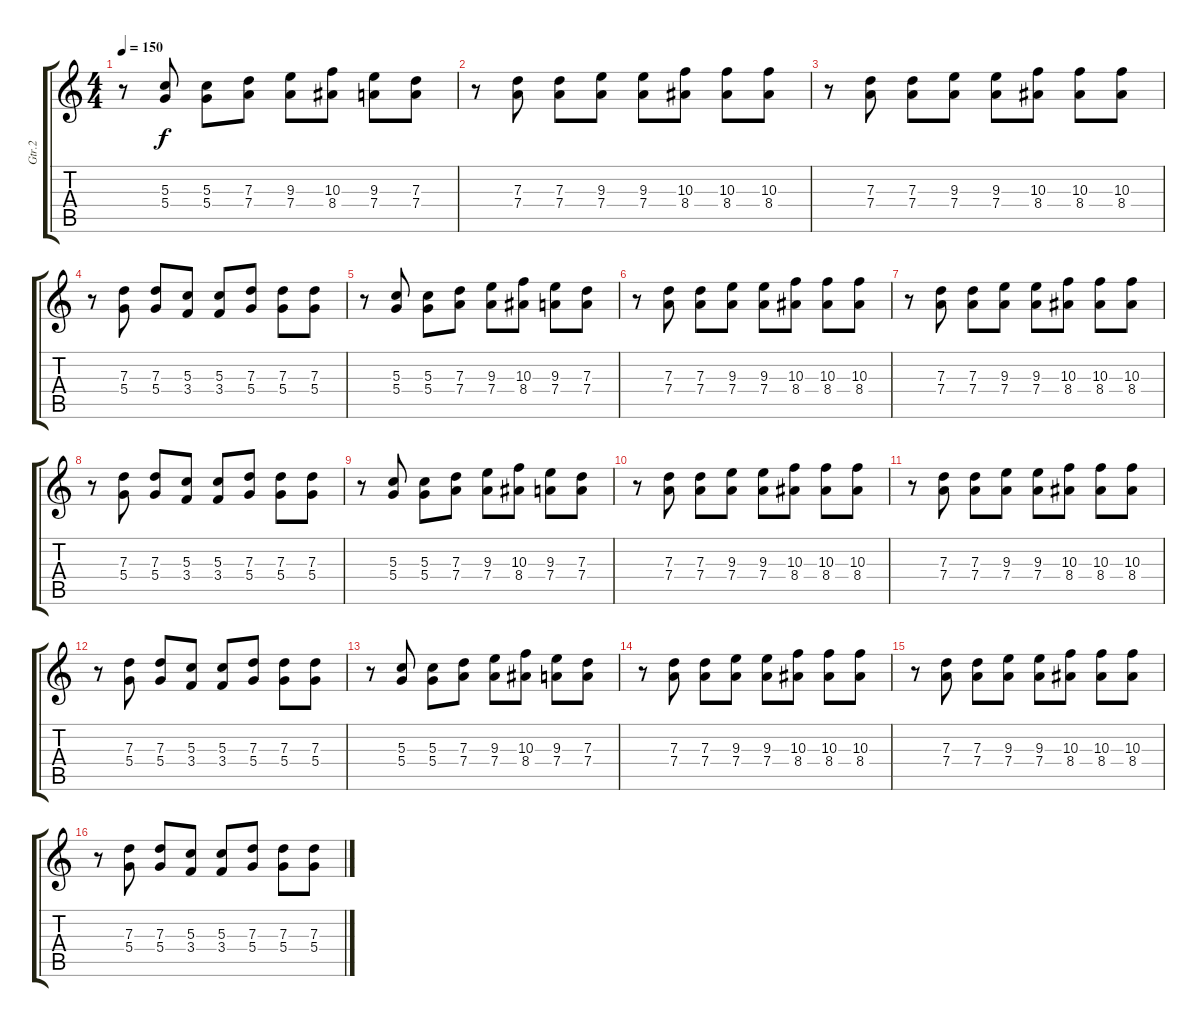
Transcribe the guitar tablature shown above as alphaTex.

\track ("Gtr.2" "Gtr.2") {instrument overdrivenguitar}
\staff {score tabs}
\tuning (E4 B3 G3 D3 A2 E2) {hide}
\ts (4 4)
\tempo 150
\clef g2
\ks c
r.8{dy f} (5.3 5.4).8 (5.3 5.4).8 (7.3 7.4).8 (9.3 7.4).8 (10.3 8.4).8 (9.3 7.4).8 (7.3 7.4).8 |
r.8 (7.3 7.4).8 (7.3 7.4).8 (9.3 7.4).8 (9.3 7.4).8 (10.3 8.4).8 (10.3 8.4).8 (10.3 8.4).8 |
r.8 (7.3 7.4).8 (7.3 7.4).8 (9.3 7.4).8 (9.3 7.4).8 (10.3 8.4).8 (10.3 8.4).8 (10.3 8.4).8 |
r.8 (7.3 5.4).8 (7.3 5.4).8 (5.3 3.4).8 (5.3 3.4).8 (7.3 5.4).8 (7.3 5.4).8 (7.3 5.4).8 |
r.8 (5.3 5.4).8 (5.3 5.4).8 (7.3 7.4).8 (9.3 7.4).8 (10.3 8.4).8 (9.3 7.4).8 (7.3 7.4).8 |
r.8 (7.3 7.4).8 (7.3 7.4).8 (9.3 7.4).8 (9.3 7.4).8 (10.3 8.4).8 (10.3 8.4).8 (10.3 8.4).8 |
r.8 (7.3 7.4).8 (7.3 7.4).8 (9.3 7.4).8 (9.3 7.4).8 (10.3 8.4).8 (10.3 8.4).8 (10.3 8.4).8 |
r.8 (7.3 5.4).8 (7.3 5.4).8 (5.3 3.4).8 (5.3 3.4).8 (7.3 5.4).8 (7.3 5.4).8 (7.3 5.4).8 |
r.8 (5.3 5.4).8 (5.3 5.4).8 (7.3 7.4).8 (9.3 7.4).8 (10.3 8.4).8 (9.3 7.4).8 (7.3 7.4).8 |
r.8 (7.3 7.4).8 (7.3 7.4).8 (9.3 7.4).8 (9.3 7.4).8 (10.3 8.4).8 (10.3 8.4).8 (10.3 8.4).8 |
r.8 (7.3 7.4).8 (7.3 7.4).8 (9.3 7.4).8 (9.3 7.4).8 (10.3 8.4).8 (10.3 8.4).8 (10.3 8.4).8 |
r.8 (7.3 5.4).8 (7.3 5.4).8 (5.3 3.4).8 (5.3 3.4).8 (7.3 5.4).8 (7.3 5.4).8 (7.3 5.4).8 |
r.8 (5.3 5.4).8 (5.3 5.4).8 (7.3 7.4).8 (9.3 7.4).8 (10.3 8.4).8 (9.3 7.4).8 (7.3 7.4).8 |
r.8 (7.3 7.4).8 (7.3 7.4).8 (9.3 7.4).8 (9.3 7.4).8 (10.3 8.4).8 (10.3 8.4).8 (10.3 8.4).8 |
r.8 (7.3 7.4).8 (7.3 7.4).8 (9.3 7.4).8 (9.3 7.4).8 (10.3 8.4).8 (10.3 8.4).8 (10.3 8.4).8 |
r.8 (7.3 5.4).8 (7.3 5.4).8 (5.3 3.4).8 (5.3 3.4).8 (7.3 5.4).8 (7.3 5.4).8 (7.3 5.4).8
